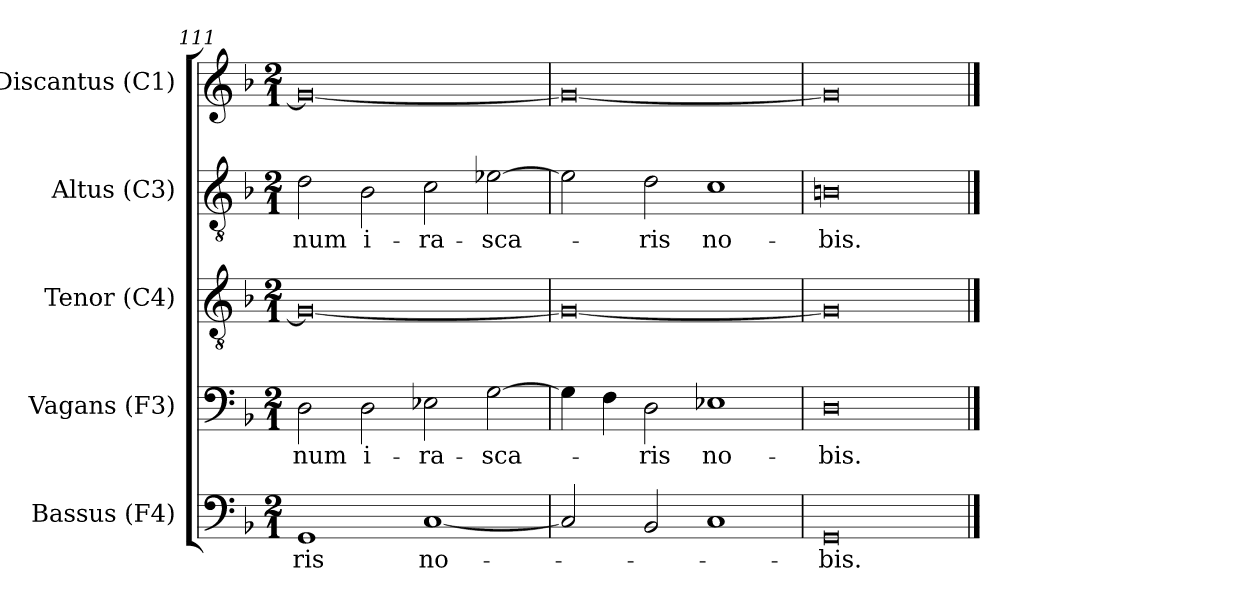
**kern	**text	**kern	**text	**kern	**kern	**text	**kern
*part5	*part5	*part4	*part4	*part3	*part2	*part2	*part1
*staff5	*staff5	*staff4	*staff4	*staff3	*staff2	*staff2	*staff1
*I"Bassus (F4)	*	*I"Vagans (F3)	*	*I"Tenor (C4)	*I"Altus (C3)	*	*I"Discantus (C1)
*I'B.	*	*I'V.	*	*I'T.	*I'A.	*	*I'D.
*clefF4	*	*clefF4	*	*clefGv2	*clefGv2	*	*clefG2
*	*	*ITrd7c12	*	*ITrd7c12	*ITrd7c12	*	*
*k[b-]	*	*k[b-]	*	*k[b-]	*k[b-]	*	*k[b-]
*F:	*	*F:	*	*F:	*F:	*	*F:
*M2/1	*	*M2/1	*	*M2/1	*M2/1	*	*M2/1
=111	=111	=111	=111	=111	=111	=111	=111
!	!LO:LY:b:color=#000000	!	!	!	!	!	!
!	!	!	!LO:LY:b:color=#000000	!	!	!	!
!	!	!	!	!	!	!LO:LY:b:color=#000000	!
1GGi	-ris	2DDi\	-num	0GGi_	2Di\	-num	0gi_
!	!	!	!LO:LY:b:color=#000000	!	!	!	!
!	!	!	!	!	!	!LO:LY:b:color=#000000	!
.	.	2DDi\	i-	.	2BB-i\	i-	.
!	!LO:LY:b:color=#000000	!	!	!	!	!	!
!	!	!	!LO:LY:b:color=#000000	!	!	!	!
!	!	!	!	!	!	!LO:LY:b:color=#000000	!
[1Ci	no-	2EE-i\	-ra-	.	2Ci\	-ra-	.
!	!	!	!LO:LY:b:color=#000000	!	!	!	!
!	!	!	!	!	!	!LO:LY:b:color=#000000	!
.	.	[2GGi\	-sca-	.	[2E-i\	-sca-	.
=112	=112	=112	=112	=112	=112	=112	=112
2Ci/]	.	4GGi\]	.	0GGi_	2E-i\]	.	0gi_
.	.	4FFi\	.	.	.	.	.
!	!	!	!LO:LY:b:color=#000000	!	!	!	!
!	!	!	!	!	!	!LO:LY:b:color=#000000	!
2BB-i/	.	2DDi\	-ris	.	2Di\	-ris	.
!	!	!	!LO:LY:b:color=#000000	!	!	!	!
!	!	!	!	!	!	!LO:LY:b:color=#000000	!
1Ci	.	1EE-i	no-	.	1Ci	no-	.
=113	=113	=113	=113	=113	=113	=113	=113
!	!LO:LY:b:color=#000000	!	!	!	!	!	!
!	!	!	!LO:LY:b:color=#000000	!	!	!	!
!	!	!	!	!	!	!LO:LY:b:color=#000000	!
0GGi	-bis.	0DDi	-bis.	0GGi]	0BBi	-bis.	0gi]
==	==	==	==	==	==	==	==
*-	*-	*-	*-	*-	*-	*-	*-
